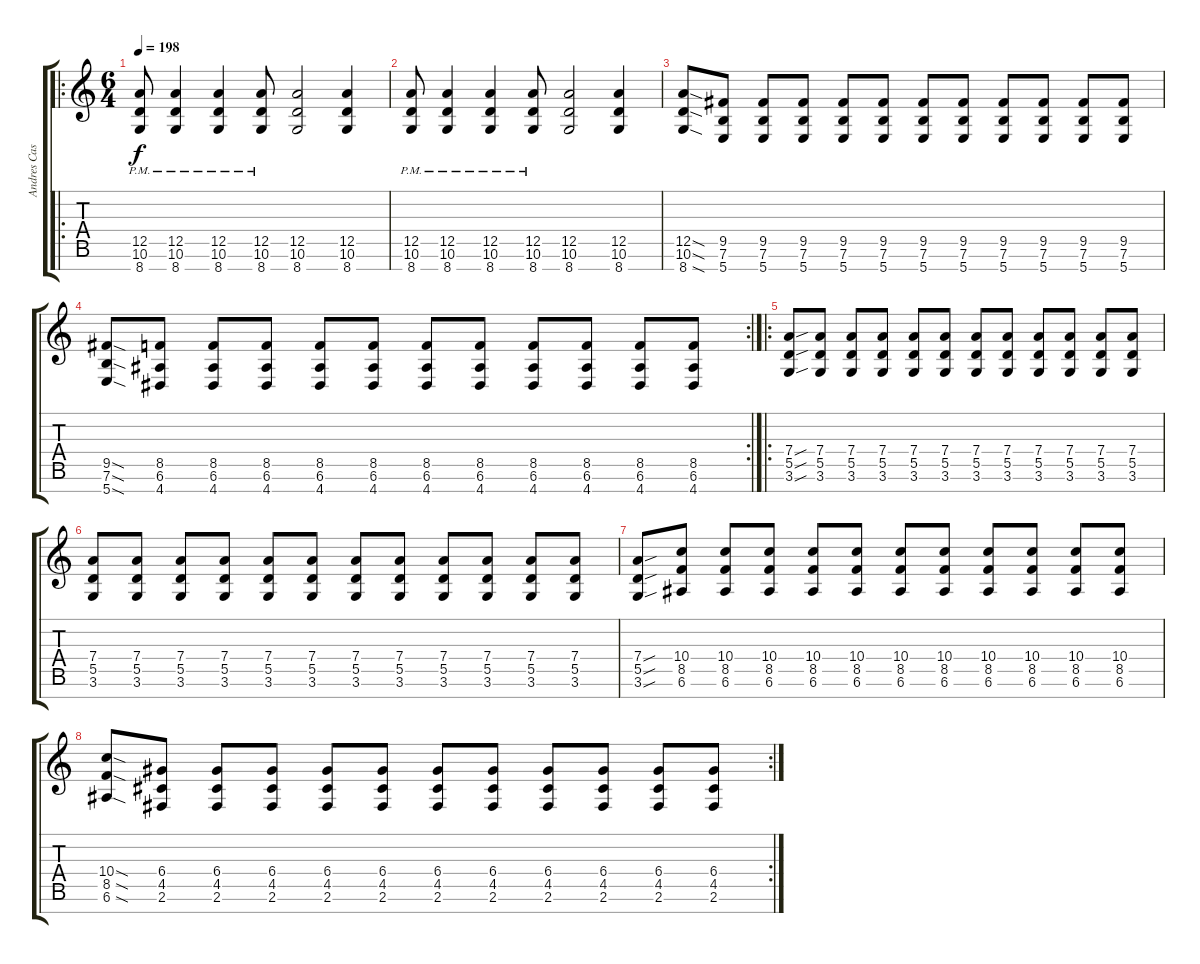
\track ("Andres Castro" "Andres Cas") {instrument distortionguitar}
\staff {score tabs}
\tuning (E4 B3 G3 D3 A2 E2 B1) {hide}
\ro
\ts (6 4)
\tempo 198
\clef g2
\ks c
(12.5{pm} 10.6{pm} 8.7{pm}).8{dy f} (12.5{pm} 10.6{pm} 8.7{pm}).4 (12.5{pm} 10.6{pm} 8.7{pm}).4 (12.5{pm} 10.6{pm} 8.7{pm}).8 (12.5 10.6 8.7).2 (12.5 10.6 8.7).4 |
(12.5{pm} 10.6{pm} 8.7{pm}).8 (12.5{pm} 10.6{pm} 8.7{pm}).4 (12.5{pm} 10.6{pm} 8.7{pm}).4 (12.5{pm} 10.6{pm} 8.7{pm}).8 (12.5 10.6 8.7).2 (12.5 10.6 8.7).4 |
(12.5{sod} 10.6{sod} 8.7{sod}).8 (9.5 7.6 5.7).8 (9.5 7.6 5.7).8 (9.5 7.6 5.7).8 (9.5 7.6 5.7).8 (9.5 7.6 5.7).8 (9.5 7.6 5.7).8 (9.5 7.6 5.7).8 (9.5 7.6 5.7).8 (9.5 7.6 5.7).8 (9.5 7.6 5.7).8 (9.5 7.6 5.7).8 |
\rc 2
(9.5{sod} 7.6{sod} 5.7{sod}).8 (8.5 6.6 4.7).8 (8.5 6.6 4.7).8 (8.5 6.6 4.7).8 (8.5 6.6 4.7).8 (8.5 6.6 4.7).8 (8.5 6.6 4.7).8 (8.5 6.6 4.7).8 (8.5 6.6 4.7).8 (8.5 6.6 4.7).8 (8.5 6.6 4.7).8 (8.5 6.6 4.7).8 |
\ro
(7.4{sou} 5.5{sou} 3.6{sou}).8 (7.4 5.5 3.6).8 (7.4 5.5 3.6).8 (7.4 5.5 3.6).8 (7.4 5.5 3.6).8 (7.4 5.5 3.6).8 (7.4 5.5 3.6).8 (7.4 5.5 3.6).8 (7.4 5.5 3.6).8 (7.4 5.5 3.6).8 (7.4 5.5 3.6).8 (7.4 5.5 3.6).8 |
(7.4 5.5 3.6).8 (7.4 5.5 3.6).8 (7.4 5.5 3.6).8 (7.4 5.5 3.6).8 (7.4 5.5 3.6).8 (7.4 5.5 3.6).8 (7.4 5.5 3.6).8 (7.4 5.5 3.6).8 (7.4 5.5 3.6).8 (7.4 5.5 3.6).8 (7.4 5.5 3.6).8 (7.4 5.5 3.6).8 |
(7.4{sou} 5.5{sou} 3.6{sou}).8 (10.4 8.5 6.6).8 (10.4 8.5 6.6).8 (10.4 8.5 6.6).8 (10.4 8.5 6.6).8 (10.4 8.5 6.6).8 (10.4 8.5 6.6).8 (10.4 8.5 6.6).8 (10.4 8.5 6.6).8 (10.4 8.5 6.6).8 (10.4 8.5 6.6).8 (10.4 8.5 6.6).8 |
\rc 2
(10.4{sod} 8.5{sod} 6.6{sod}).8 (6.4 4.5 2.6).8 (6.4 4.5 2.6).8 (6.4 4.5 2.6).8 (6.4 4.5 2.6).8 (6.4 4.5 2.6).8 (6.4 4.5 2.6).8 (6.4 4.5 2.6).8 (6.4 4.5 2.6).8 (6.4 4.5 2.6).8 (6.4 4.5 2.6).8 (6.4 4.5 2.6).8
